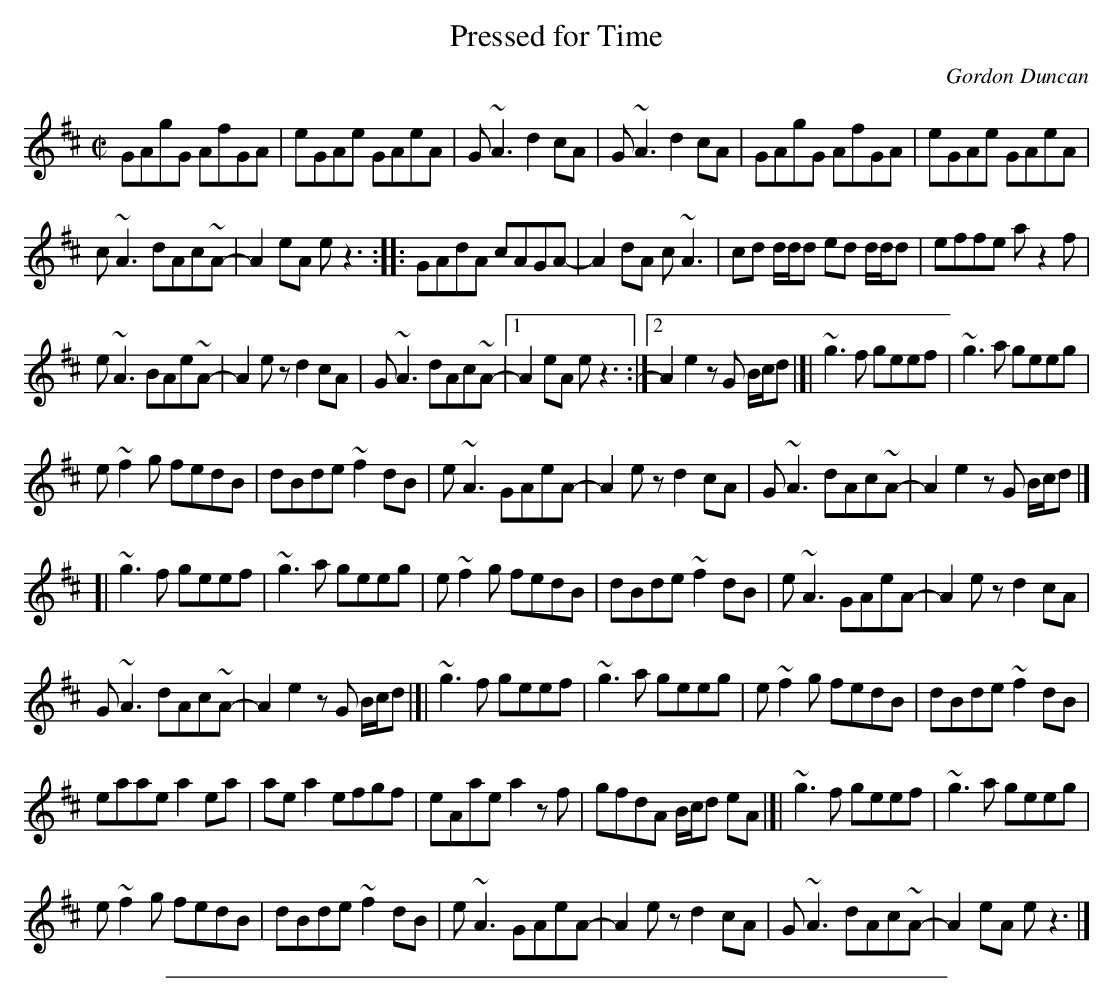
X:1
T: Pressed for Time
M:C|
L:1/8
C:Gordon Duncan
K:AMix
GAgG AfGA | eGAe GAeA |\
G~A3 d2cA | G~A3 d2cA |\
GAgG AfGA | eGAe GAeA |
c~A3 dAc~A- | A2eA ez3 :|\
|:\
GAdA cAGA- | A2dA c~A3 |\
cd d/2d/2d ed d/2d/2d | effe az2f |
e~A3 BAe~A- | A2ez d2cA |\
G~A3 dAc~A- |1 A2eA ez3 :|2 A2e2 zG B/2c/2d |]|\
~g3f geef | ~g3a geeg |
e~f2g fedB | dBde ~f2dB |\
e~A3 GAeA- | A2ez d2cA |\
G~A3 dAc~A- | A2e2 z G B/2c/2d |]
[|\
~g3f geef | ~g3a geeg |\
e~f2g fedB | dBde ~f2dB |\
e~A3 GAeA- | A2ez d2cA |
G~A3 dAc~A- | A2e2 z G B/2c/2d |]|\
~g3f geef | ~g3a geeg |\
e~f2g fedB | dBde ~f2dB |
eaae a2ea | aea2 efgf |\
eAae a2zf | gfdA B/2c/2d eA |]|\
~g3f geef | ~g3a geeg |
e~f2g fedB | dBde ~f2dB |\
e~A3 GAeA- | A2ez d2cA |\
G~A3 dAc~A- | A2eA ez3 |]
